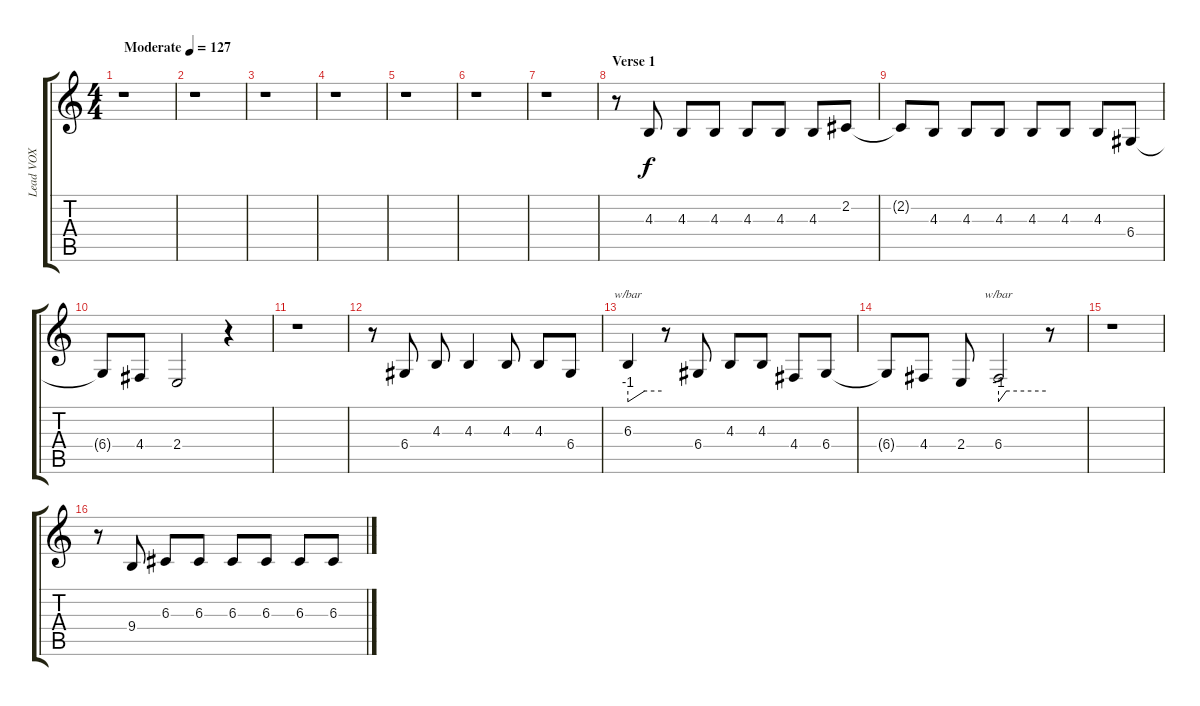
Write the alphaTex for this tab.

\track ("Lead VOX" "Lead VOX") {instrument oboe}
\staff {score tabs}
\tuning (E4 B3 G3 D3 A2 E2) {hide}
\ts (4 4)
\tempo (127 "Moderate")
\clef g2
\ks c
r.1{dy f instrument oboe} |
r.1 |
r.1 |
r.1 |
r.1 |
r.1 |
r.1 |
\section ("" "Verse 1")
r.8 4.3.8 4.3.8 4.3.8 4.3.8 4.3.8 4.3.8 2.2.8 |
2.2{t}.8 4.3.8 4.3.8 4.3.8 4.3.8 4.3.8 4.3.8 6.4.8 |
6.4{t}.8 4.4.8 2.4.2 r.4 |
r.1 |
r.8 6.4.8 4.3.8 4.3.4 4.3.8 4.3.8 6.4.8 |
6.3.4{tbe (custom default 0 -4 30 0 60 0)} r.8 6.4.8 4.3.8 4.3.8 4.4.8 6.4.8 |
6.4{t}.8 4.4.8 2.4.8 6.4.2{tbe (custom default 0 -4 10 0 60 0)} r.8 |
r.1 |
r.8 9.4.8 6.3.8 6.3.8 6.3.8 6.3.8 6.3.8 6.3.8
